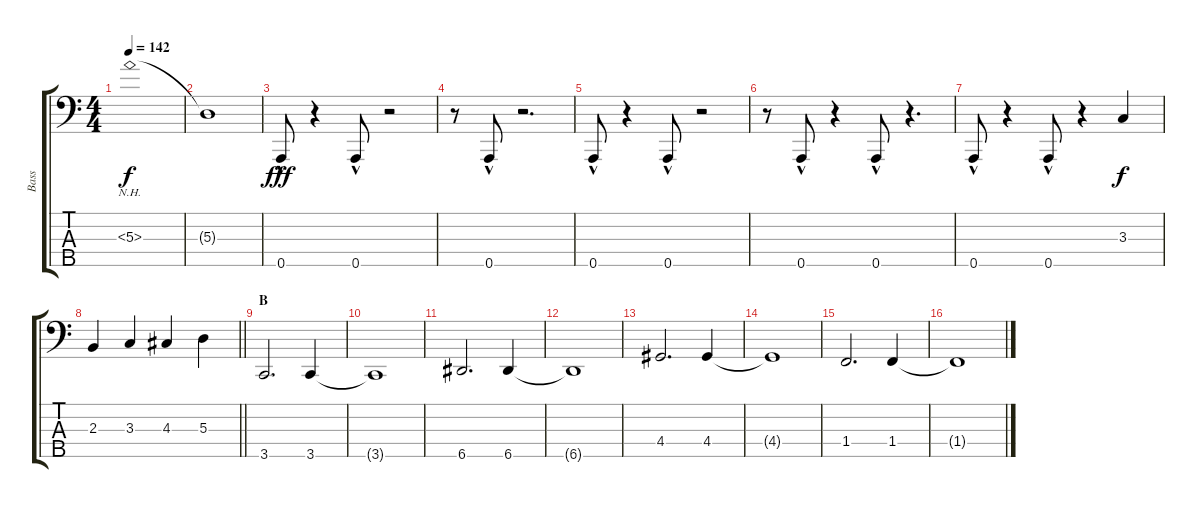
\track ("Bass" "Bass") {instrument electricbassfinger}
\staff {score tabs}
\tuning (G2 D2 A1 E1 A0) {hide}
\ts (4 4)
\tempo 142
\clef f4
\ks c
5.3{nh}.1{dy f} |
5.3{t}.1 |
0.5{hac}.8{dy fff} r.4 0.5{hac}.8 r.2 |
r.8 0.5{hac}.8 r.2{d} |
0.5{hac}.8 r.4 0.5{hac}.8 r.2 |
r.8 0.5{hac}.8 r.4 0.5{hac}.8 r.4{d} |
0.5{hac}.8 r.4 0.5{hac}.8 r.4 3.3.4{dy f} |
\barLineRight lightlight
2.3.4 3.3.4 4.3.4 5.3.4 |
\section ("" "B")
3.5.2{d} 3.5.4 |
3.5{t}.1 |
6.5.2{d} 6.5.4 |
6.5{t}.1 |
4.4.2{d} 4.4.4 |
4.4{t}.1 |
1.4.2{d} 1.4.4 |
1.4{t}.1
